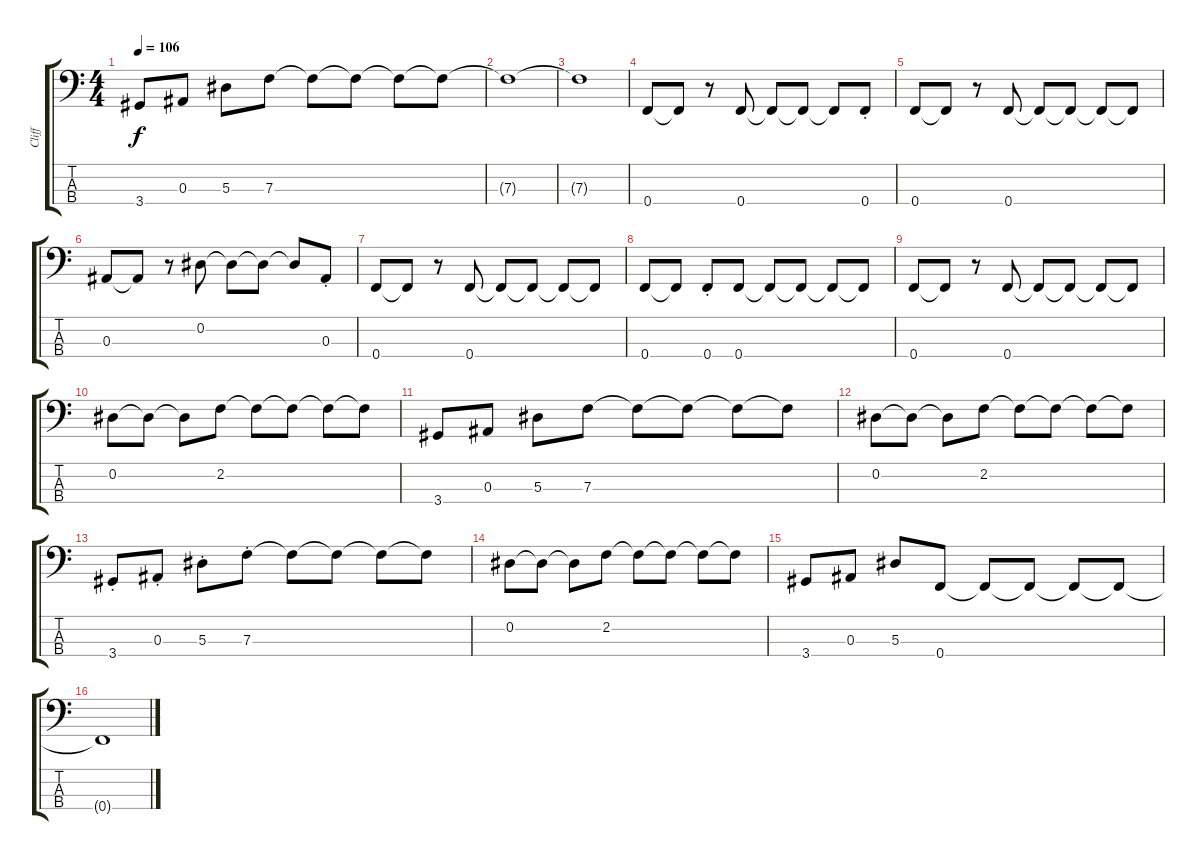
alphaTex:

\track ("Cliff" "Cliff") {instrument electricbassfinger}
\staff {score tabs}
\tuning (Ab2 Eb2 Bb1 F1) {hide}
\ts (4 4)
\tempo 106
\clef f4
\ks c
3.4.8{dy f} 0.3.8 5.3.8 7.3.8 7.3{t}.8 7.3{t}.8 7.3{t}.8 7.3{t}.8 |
7.3{t}.1 |
7.3{t}.1 |
0.4.8 0.4{t}.8 r.8 0.4.8 0.4{t}.8 0.4{t}.8 0.4{t}.8 0.4{st}.8 |
0.4.8 0.4{t}.8 r.8 0.4.8 0.4{t}.8 0.4{t}.8 0.4{t}.8 0.4{t}.8 |
0.3.8 0.3{t}.8 r.8 0.2.8 0.2{t}.8 0.2{t}.8 0.2{t}.8 0.3{st}.8 |
0.4.8 0.4{t}.8 r.8 0.4.8 0.4{t}.8 0.4{t}.8 0.4{t}.8 0.4{t}.8 |
0.4.8 0.4{t}.8 0.4{st}.8 0.4.8 0.4{t}.8 0.4{t}.8 0.4{t}.8 0.4{t}.8 |
0.4.8 0.4{t}.8 r.8 0.4.8 0.4{t}.8 0.4{t}.8 0.4{t}.8 0.4{t}.8 |
0.2.8 0.2{t}.8 0.2{t}.8 2.2.8 2.2{t}.8 2.2{t}.8 2.2{t}.8 2.2{t}.8 |
3.4.8 0.3.8 5.3.8 7.3.8 7.3{t}.8 7.3{t}.8 7.3{t}.8 7.3{t}.8 |
0.2.8 0.2{t}.8 0.2{t}.8 2.2.8 2.2{t}.8 2.2{t}.8 2.2{t}.8 2.2{t}.8 |
3.4{st}.8 0.3{st}.8 5.3{st}.8 7.3{st}.8 7.3{t}.8 7.3{t}.8 7.3{t}.8 7.3{t}.8 |
0.2.8 0.2{t}.8 0.2{t}.8 2.2.8 2.2{t}.8 2.2{t}.8 2.2{t}.8 2.2{t}.8 |
3.4.8 0.3.8 5.3.8 0.4.8 0.4{t}.8 0.4{t}.8 0.4{t}.8 0.4{t}.8 |
0.4{t}.1
